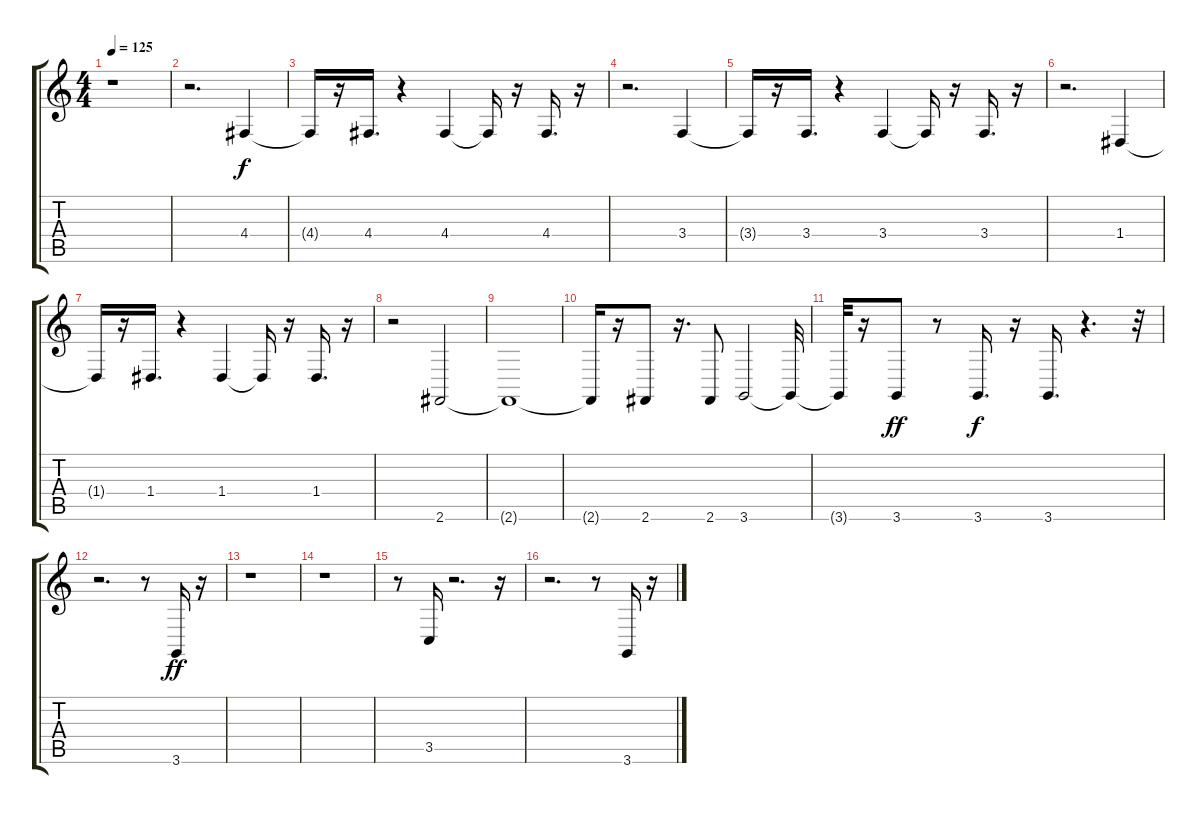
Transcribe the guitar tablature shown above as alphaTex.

\track "" {instrument trombone}
\staff {score tabs}
\tuning (E4 B3 G3 D3 A2 E2) {hide}
\ts (4 4)
\tempo 125
\clef g2
\ks c
r.1{dy ff} |
r.2{d} 4.4.4{dy f} |
4.4{t}.16 r.16 4.4.16{d} r.4 4.4.4 4.4{t}.16 r.16 4.4.16{d} r.16 |
r.2{d} 3.4.4 |
3.4{t}.16 r.16 3.4.16{d} r.4 3.4.4 3.4{t}.16 r.16 3.4.16{d} r.16 |
r.2{d} 1.4.4 |
1.4{t}.16 r.16 1.4.16{d} r.4 1.4.4 1.4{t}.16 r.16 1.4.16{d} r.16 |
r.2 2.6.2 |
2.6{t}.1 |
2.6{t}.16 r.16 2.6.8 r.16{d} 2.6.8 3.6.2 3.6{t}.32 |
3.6{t}.32 r.16 3.6.8{dy ff} r.8 3.6.16{d dy f} r.16 3.6.16{d} r.4{d} r.32 |
r.2{d} r.8 3.6.16{dy ff} r.16 |
r.1 |
r.1 |
r.8 3.5.16 r.2{d} r.16 |
r.2{d} r.8 3.6.16 r.16
